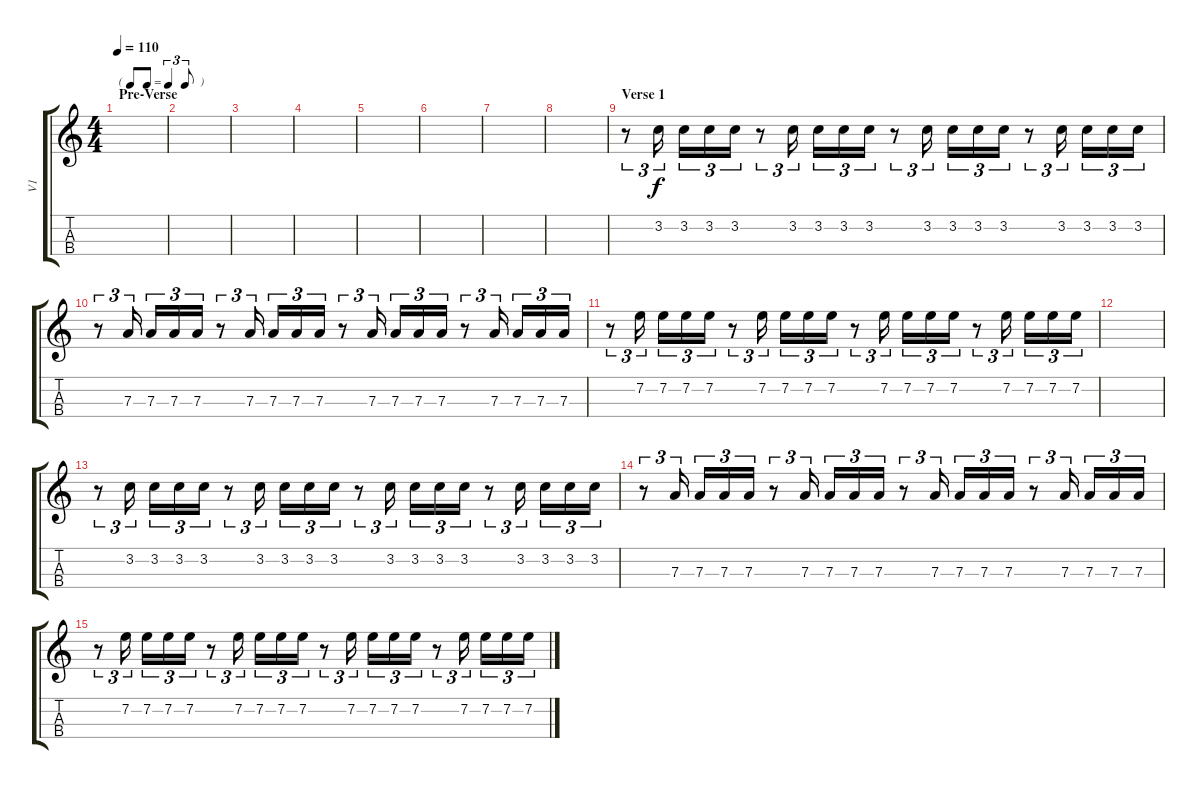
\track ("V1" "V1") {instrument violin}
\staff {score tabs}
\tuning (E5 A4 D4 G3) {hide}
\ts (4 4)
\tf triplet8th
\section ("" "Pre-Verse")
\tempo 110
\clef g2
\ks c
|
|
|
|
|
|
|
|
\section ("" "Verse 1")
r.8{tu (3 2)} 3.2.16{tu (3 2)} 3.2.16{tu (3 2)} 3.2.16{tu (3 2)} 3.2.16{tu (3 2)} r.8{tu (3 2)} 3.2.16{tu (3 2)} 3.2.16{tu (3 2)} 3.2.16{tu (3 2)} 3.2.16{tu (3 2)} r.8{tu (3 2)} 3.2.16{tu (3 2)} 3.2.16{tu (3 2)} 3.2.16{tu (3 2)} 3.2.16{tu (3 2)} r.8{tu (3 2)} 3.2.16{tu (3 2)} 3.2.16{tu (3 2)} 3.2.16{tu (3 2)} 3.2.16{tu (3 2)} |
r.8{tu (3 2)} 7.3.16{tu (3 2)} 7.3.16{tu (3 2)} 7.3.16{tu (3 2)} 7.3.16{tu (3 2)} r.8{tu (3 2)} 7.3.16{tu (3 2)} 7.3.16{tu (3 2)} 7.3.16{tu (3 2)} 7.3.16{tu (3 2)} r.8{tu (3 2)} 7.3.16{tu (3 2)} 7.3.16{tu (3 2)} 7.3.16{tu (3 2)} 7.3.16{tu (3 2)} r.8{tu (3 2)} 7.3.16{tu (3 2)} 7.3.16{tu (3 2)} 7.3.16{tu (3 2)} 7.3.16{tu (3 2)} |
r.8{tu (3 2)} 7.2.16{tu (3 2)} 7.2.16{tu (3 2)} 7.2.16{tu (3 2)} 7.2.16{tu (3 2)} r.8{tu (3 2)} 7.2.16{tu (3 2)} 7.2.16{tu (3 2)} 7.2.16{tu (3 2)} 7.2.16{tu (3 2)} r.8{tu (3 2)} 7.2.16{tu (3 2)} 7.2.16{tu (3 2)} 7.2.16{tu (3 2)} 7.2.16{tu (3 2)} r.8{tu (3 2)} 7.2.16{tu (3 2)} 7.2.16{tu (3 2)} 7.2.16{tu (3 2)} 7.2.16{tu (3 2)} |
|
r.8{tu (3 2)} 3.2.16{tu (3 2)} 3.2.16{tu (3 2)} 3.2.16{tu (3 2)} 3.2.16{tu (3 2)} r.8{tu (3 2)} 3.2.16{tu (3 2)} 3.2.16{tu (3 2)} 3.2.16{tu (3 2)} 3.2.16{tu (3 2)} r.8{tu (3 2)} 3.2.16{tu (3 2)} 3.2.16{tu (3 2)} 3.2.16{tu (3 2)} 3.2.16{tu (3 2)} r.8{tu (3 2)} 3.2.16{tu (3 2)} 3.2.16{tu (3 2)} 3.2.16{tu (3 2)} 3.2.16{tu (3 2)} |
r.8{tu (3 2)} 7.3.16{tu (3 2)} 7.3.16{tu (3 2)} 7.3.16{tu (3 2)} 7.3.16{tu (3 2)} r.8{tu (3 2)} 7.3.16{tu (3 2)} 7.3.16{tu (3 2)} 7.3.16{tu (3 2)} 7.3.16{tu (3 2)} r.8{tu (3 2)} 7.3.16{tu (3 2)} 7.3.16{tu (3 2)} 7.3.16{tu (3 2)} 7.3.16{tu (3 2)} r.8{tu (3 2)} 7.3.16{tu (3 2)} 7.3.16{tu (3 2)} 7.3.16{tu (3 2)} 7.3.16{tu (3 2)} |
r.8{tu (3 2)} 7.2.16{tu (3 2)} 7.2.16{tu (3 2)} 7.2.16{tu (3 2)} 7.2.16{tu (3 2)} r.8{tu (3 2)} 7.2.16{tu (3 2)} 7.2.16{tu (3 2)} 7.2.16{tu (3 2)} 7.2.16{tu (3 2)} r.8{tu (3 2)} 7.2.16{tu (3 2)} 7.2.16{tu (3 2)} 7.2.16{tu (3 2)} 7.2.16{tu (3 2)} r.8{tu (3 2)} 7.2.16{tu (3 2)} 7.2.16{tu (3 2)} 7.2.16{tu (3 2)} 7.2.16{tu (3 2)}
